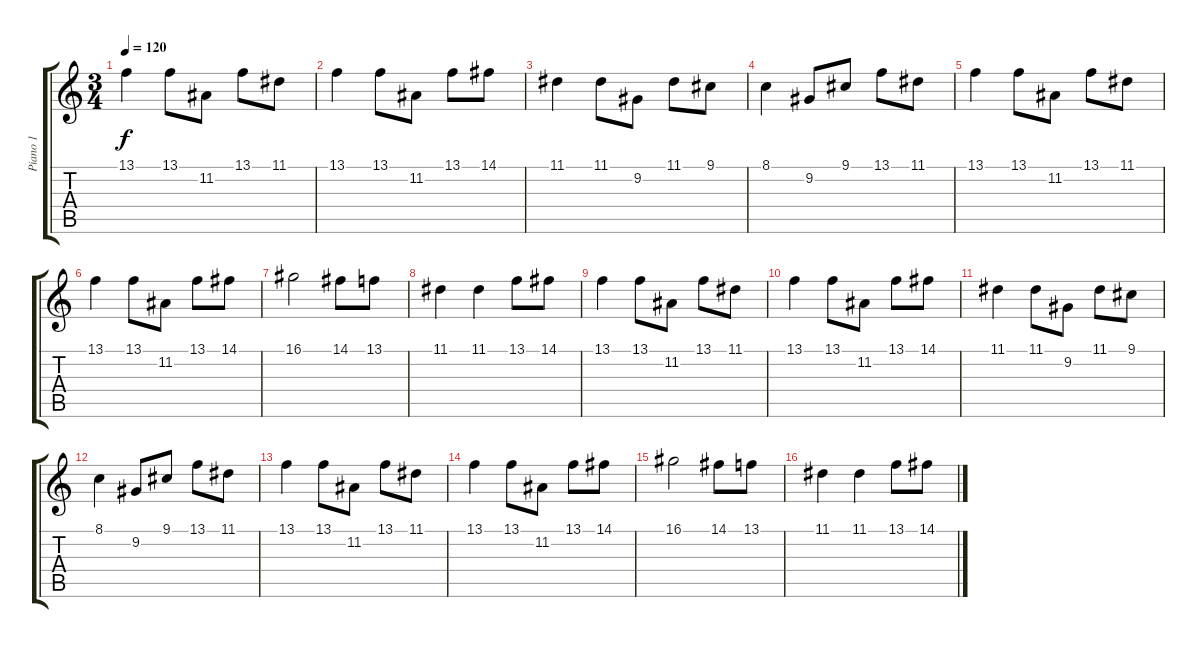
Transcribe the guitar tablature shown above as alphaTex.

\track ("Piano 1" "Piano 1") {instrument acousticgrandpiano}
\staff {score tabs}
\tuning (E4 B3 G3 D3 A2 E2) {hide}
\ts (3 4)
\tempo 120
\clef g2
\ks c
13.1.4{dy f instrument acousticgrandpiano} 13.1.8 11.2.8 13.1.8 11.1.8 |
13.1.4 13.1.8 11.2.8 13.1.8 14.1.8 |
11.1.4 11.1.8 9.2.8 11.1.8 9.1.8 |
8.1.4 9.2.8 9.1.8 13.1.8 11.1.8 |
13.1.4 13.1.8 11.2.8 13.1.8 11.1.8 |
13.1.4 13.1.8 11.2.8 13.1.8 14.1.8 |
16.1.2 14.1.8 13.1.8 |
11.1.4 11.1.4 13.1.8 14.1.8 |
13.1.4 13.1.8 11.2.8 13.1.8 11.1.8 |
13.1.4 13.1.8 11.2.8 13.1.8 14.1.8 |
11.1.4 11.1.8 9.2.8 11.1.8 9.1.8 |
8.1.4 9.2.8 9.1.8 13.1.8 11.1.8 |
13.1.4 13.1.8 11.2.8 13.1.8 11.1.8 |
13.1.4 13.1.8 11.2.8 13.1.8 14.1.8 |
16.1.2 14.1.8 13.1.8 |
11.1.4 11.1.4 13.1.8 14.1.8
